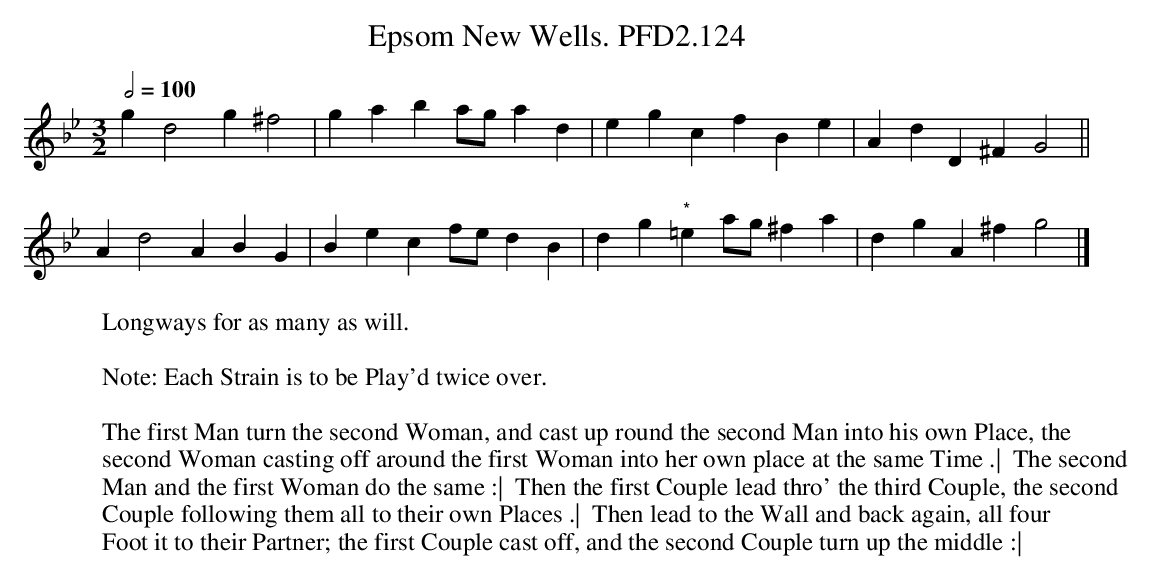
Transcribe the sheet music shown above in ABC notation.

X:1
T:Epsom New Wells. PFD2.124
W:Longways for as many as will.
L:1/4
M:3/2
Q:1/2=100
K:Gm
gd2g^f2|gab a/g/ad|egcfBe|AdD^FG2||
Ad2 ABG|Bec f/e/ dB|dg"*"=e a/g/^fa|dgA^fg2 |]
W:
W:Note: Each Strain is to be Play'd twice over.
W:
W:The first Man turn the second Woman, and cast up round the second Man into his own Place, the
W:second Woman casting off around the first Woman into her own place at the same Time .|  The second
W:Man and the first Woman do the same :|  Then the first Couple lead thro' the third Couple, the second
W:Couple following them all to their own Places .|  Then lead to the Wall and back again, all four
W:Foot it to their Partner; the first Couple cast off, and the second Couple turn up the middle :|
